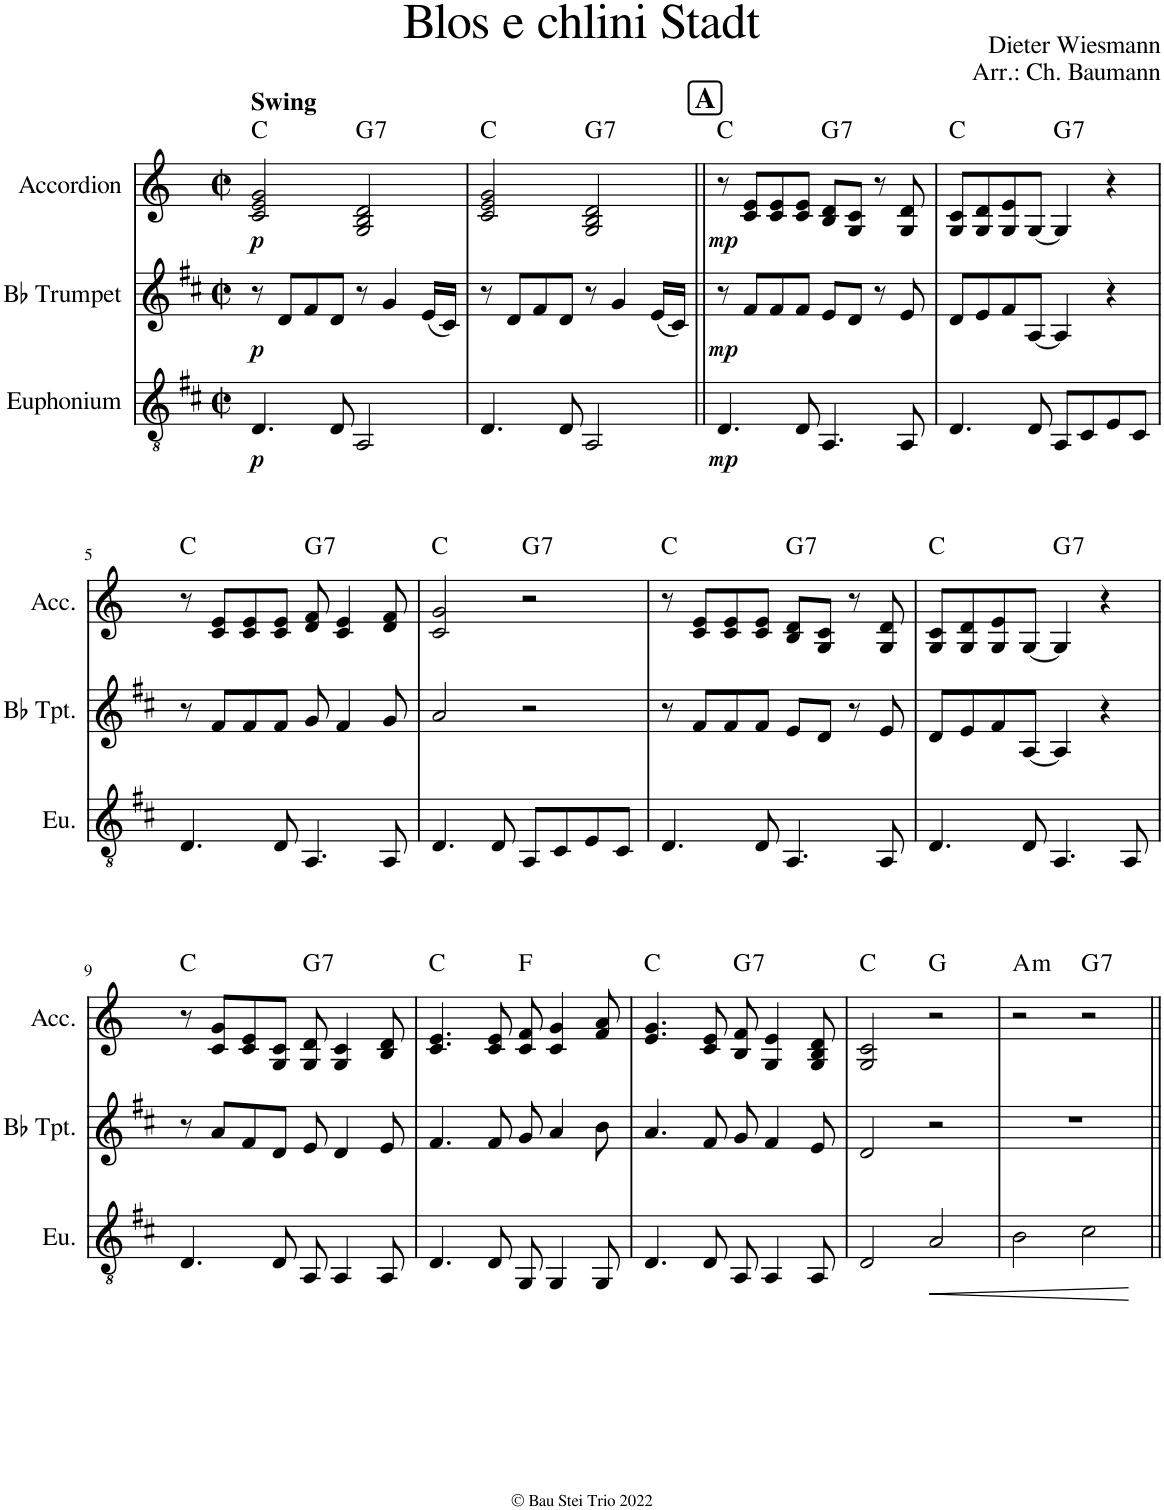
**kern	**dynam	**kern	**dynam	**kern	**dynam	**harte
*part3	*part3	*part2	*part2	*part1	*part1	*part1
*staff3	*staff3	*staff2	*staff2	*staff1	*staff1	*
*I"Euphonium	*	*I"Bb Trumpet	*	*I"Accordion	*	*
*I'Eu.	*	*I'Bb Tpt.	*	*I'Acc.	*	*
*clefGv2	*	*clefG2	*	*clefG2	*	*
*Trd1c2	*	*Trd1c2	*	*	*	*
*k[f#c#]	*	*k[f#c#]	*	*k[]	*	*
*M2/2	*	*M2/2	*	*M2/2	*	*
*met(c|)	*	*met(c|)	*	*met(c|)	*	*
=1	=1	=1	=1	=1	=1	=1
!	!	!	!	!LO:TX:a:B:t=Swing	!	!
!	!LO:DY:b	!	!LO:DY:b	!	!LO:DY:b	!
4.D/	p	8r	p	2c/ 2e/ 2g/	p	C:maj
.	.	8d/L	.	.	.	.
.	.	8f#/	.	.	.	.
8D/	.	8d/J	.	.	.	.
!	!	!	!	!	!	!LO:H:kt=7
2AA/	.	8r	.	2G/ 2B/ 2d/	.	G:7
.	.	4g/	.	.	.	.
.	.	(16e/LL	.	.	.	.
.	.	16c#/JJ)	.	.	.	.
=2	=2	=2	=2	=2	=2	=2
4.D/	.	8r	.	2c/ 2e/ 2g/	.	C:maj
.	.	8d/L	.	.	.	.
.	.	8f#/	.	.	.	.
8D/	.	8d/J	.	.	.	.
!	!	!	!	!	!	!LO:H:kt=7
2AA/	.	8r	.	2G/ 2B/ 2d/	.	G:7
.	.	4g/	.	.	.	.
.	.	(16e/LL	.	.	.	.
.	.	16c#/JJ)	.	.	.	.
!!LO:REH:place=s1:a:B:cj:fs=14:t=A
=3||	=3||	=3||	=3||	=3||	=3||	=3||
!	!LO:DY:b	!	!LO:DY:b	!	!LO:DY:b	!
4.D/	mp	8r	mp	8r	mp	C:maj
.	.	8f#/L	.	8c/ 8e/L	.	.
.	.	8f#/	.	8c/ 8e/	.	.
8D/	.	8f#/J	.	8c/ 8e/J	.	.
!	!	!	!	!	!	!LO:H:kt=7
4.AA/	.	8e/L	.	8B/ 8d/L	.	G:7
.	.	8d/J	.	8G/ 8c/J	.	.
.	.	8r	.	8r	.	.
8AA/	.	8e/	.	8G/ 8d/	.	.
=4	=4	=4	=4	=4	=4	=4
4.D/	.	8d/L	.	8G/ 8c/L	.	C:maj
.	.	8e/	.	8G/ 8d/	.	.
.	.	8f#/	.	8G/ 8e/	.	.
8D/	.	[8A/J	.	[8G/J	.	.
!	!	!	!	!	!	!LO:H:kt=7
8AA/L	.	4A/]	.	4G/]	.	G:7
8C#/	.	.	.	.	.	.
8E/	.	4r	.	4r	.	.
8C#/J	.	.	.	.	.	.
!!LO:LB:g=z
=5	=5	=5	=5	=5	=5	=5
4.D/	.	8r	.	8r	.	C:maj
.	.	8f#/L	.	8c/ 8e/L	.	.
.	.	8f#/	.	8c/ 8e/	.	.
8D/	.	8f#/J	.	8c/ 8e/J	.	.
!	!	!	!	!	!	!LO:H:kt=7
4.AA/	.	8g/	.	8d/ 8f/	.	G:7
.	.	4f#/	.	4c/ 4e/	.	.
8AA/	.	8g/	.	8d/ 8f/	.	.
=6	=6	=6	=6	=6	=6	=6
4.D/	.	2a/	.	2c/ 2g/	.	C:maj
8D/	.	.	.	.	.	.
!	!	!	!	!	!	!LO:H:kt=7
8AA/L	.	2r	.	2r	.	G:7
8C#/	.	.	.	.	.	.
8E/	.	.	.	.	.	.
8C#/J	.	.	.	.	.	.
=7	=7	=7	=7	=7	=7	=7
4.D/	.	8r	.	8r	.	C:maj
.	.	8f#/L	.	8c/ 8e/L	.	.
.	.	8f#/	.	8c/ 8e/	.	.
8D/	.	8f#/J	.	8c/ 8e/J	.	.
!	!	!	!	!	!	!LO:H:kt=7
4.AA/	.	8e/L	.	8B/ 8d/L	.	G:7
.	.	8d/J	.	8G/ 8c/J	.	.
.	.	8r	.	8r	.	.
8AA/	.	8e/	.	8G/ 8d/	.	.
=8	=8	=8	=8	=8	=8	=8
4.D/	.	8d/L	.	8G/ 8c/L	.	C:maj
.	.	8e/	.	8G/ 8d/	.	.
.	.	8f#/	.	8G/ 8e/	.	.
8D/	.	[8A/J	.	[8G/J	.	.
!	!	!	!	!	!	!LO:H:kt=7
4.AA/	.	4A/]	.	4G/]	.	G:7
.	.	4r	.	4r	.	.
8AA/	.	.	.	.	.	.
!!LO:LB:g=z
=9	=9	=9	=9	=9	=9	=9
4.D/	.	8r	.	8r	.	C:maj
.	.	8a/L	.	8c/ 8g/L	.	.
.	.	8f#/	.	8c/ 8e/	.	.
8D/	.	8d/J	.	8G/ 8c/J	.	.
!	!	!	!	!	!	!LO:H:kt=7
8AA/	.	8e/	.	8G/ 8d/	.	G:7
4AA/	.	4d/	.	4G/ 4c/	.	.
8AA/	.	8e/	.	8B/ 8d/	.	.
=10	=10	=10	=10	=10	=10	=10
4.D/	.	4.f#/	.	4.c/ 4.e/	.	C:maj
8D/	.	8f#/	.	8c/ 8e/	.	.
8GG/	.	8g/	.	8c/ 8f/	.	F:maj
4GG/	.	4a/	.	4c/ 4g/	.	.
8GG/	.	8b\	.	8f/ 8a/	.	.
=11	=11	=11	=11	=11	=11	=11
4.D/	.	4.a/	.	4.e/ 4.g/	.	C:maj
8D/	.	8f#/	.	8c/ 8e/	.	.
!	!	!	!	!	!	!LO:H:kt=7
8AA/	.	8g/	.	8B/ 8f/	.	G:7
4AA/	.	4f#/	.	4G/ 4e/	.	.
8AA/	.	8e/	.	8G/ 8B/ 8d/	.	.
=12	=12	=12	=12	=12	=12	=12
2D/	.	2d/	.	2G/ 2c/	.	C:maj
!	!LO:HP:b	!	!	!	!	!
2A/	<	2r	.	2r	.	G:maj
=13	=13	=13	=13	=13	=13	=13
!	!	!	!	!	!	!LO:H:kt=m
2B\	.	1r	.	2r	.	A:min
!	!	!	!	!	!	!LO:H:kt=7
2c#\	.	.	.	2r	.	G:7
.	[	.	.	.	.	.
=||	=||	=||	=||	=||	=||	=||
*-	*-	*-	*-	*-	*-	*-
